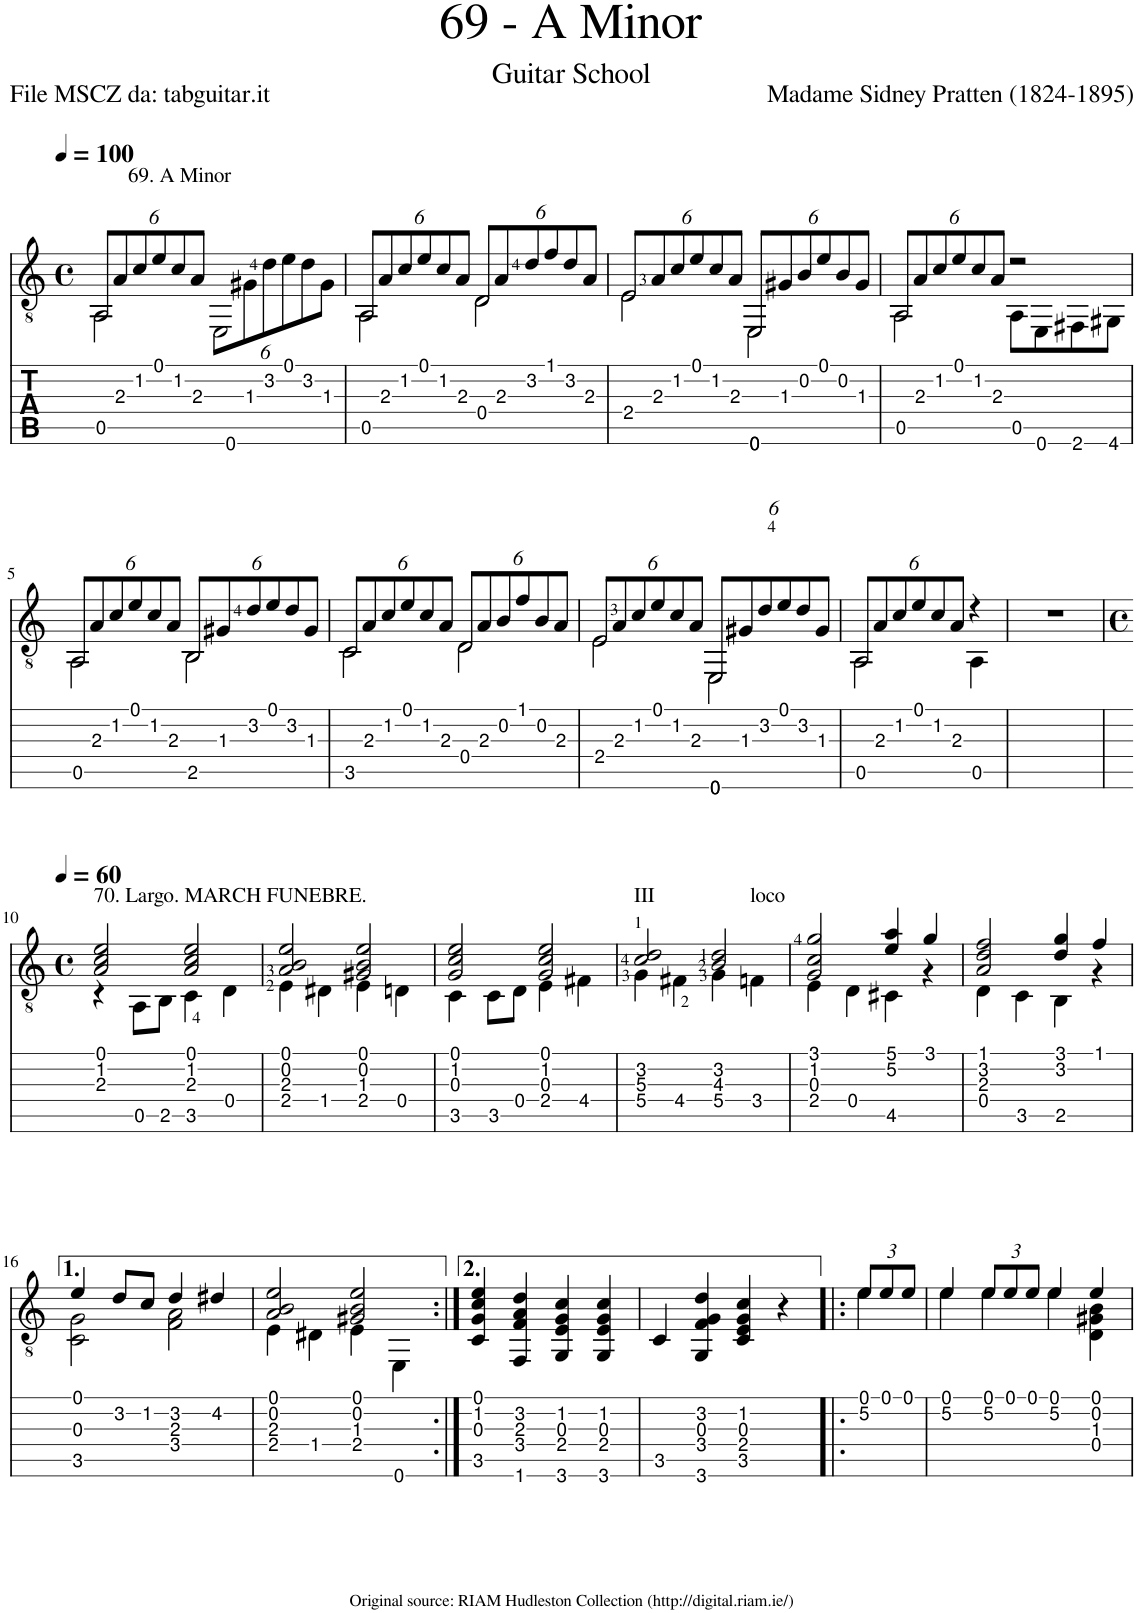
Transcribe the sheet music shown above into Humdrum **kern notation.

**kern	**kern
*part1	*part1
*staff2	*staff1
*I"Guitar	*
*I'Guit.	*
*stria6	*
*	*clefGv2
*k[]	*k[]
*M4/4	*M4/4
*met(c)	*met(c)
*MM100	*MM100
*Xbrackettup	*Xbrackettup
=1	=1
*^	*
!	!	!LO:N:head=open
*	*	*^
12AAL	2AA	12AA/L	2AA\
12A	.	12A/	.
!	!	!LO:TX:a:t=69. A Minor	!
12cJ	.	12c/	.
12eL	.	12e/	.
12c	.	12c/	.
12AJ	.	12A/J	.
!	!	!LO:N:head=open	!
12EEL	2ryy	12EE\L	2ryy
12G#	.	12G#X\	.
12dJ	.	12d\	.
12eL	.	12e\	.
12d	.	12d\	.
12G#J	.	12G#\J	.
=2	=2	=2	=2
!	!	!LO:N:head=open	!
12AAL	2AA	12AA/L	2AA\
12A	.	12A/	.
12cJ	.	12c/	.
12eL	.	12e/	.
12c	.	12c/	.
12AJ	.	12A/J	.
!	!	!LO:N:head=open	!
12DL	2D	12D/L	2D\
12A	.	12A/	.
12dJ	.	12d/	.
12fL	.	12f/	.
12d	.	12d/	.
12AJ	.	12A/J	.
=3	=3	=3	=3
!	!	!LO:N:head=open	!
12EL	2E	12E/L	2E\
12A	.	12A/	.
12cJ	.	12c/	.
12eL	.	12e/	.
12c	.	12c/	.
12AJ	.	12A/J	.
!	!	!LO:N:head=open	!
12EEL	2EE	12EE/L	2EE\
12G#	.	12G#X/	.
12BJ	.	12B/	.
12eL	.	12e/	.
12B	.	12B/	.
12G#J	.	12G#/J	.
=4	=4	=4	=4
!	!	!LO:N:head=open	!
12AAL	2AA	12AA/L	2AA\
12A	.	12A/	.
12cJ	.	12c/	.
12eL	.	12e/	.
12c	.	12c/	.
12AJ	.	12A/J	.
2r	8AAL	2r	8AA\L
.	8EEJ	.	8EE\
.	8FF#L	.	8FF#X\
.	8GG#J	.	8GG#X\J
!!LO:LB:g=z	!!
=5	=5	=5	=5
!	!	!LO:N:head=open	!
12AAL	2AA	12AA/L	2AA\
12A	.	12A/	.
12cJ	.	12c/	.
12eL	.	12e/	.
12c	.	12c/	.
12AJ	.	12A/J	.
!	!	!LO:N:head=open	!
12BBL	2BB	12BB/L	2BB\
12G#	.	12G#X/	.
12dJ	.	12d/	.
12eL	.	12e/	.
12d	.	12d/	.
12G#J	.	12G#/J	.
=6	=6	=6	=6
!	!	!LO:N:head=open	!
12CL	2C	12C/L	2C\
12A	.	12A/	.
12cJ	.	12c/	.
12eL	.	12e/	.
12c	.	12c/	.
12AJ	.	12A/J	.
!	!	!LO:N:head=open	!
12DL	2D	12D/L	2D\
12A	.	12A/	.
12BJ	.	12B/	.
12fL	.	12f/	.
12B	.	12B/	.
12AJ	.	12A/J	.
=7	=7	=7	=7
!	!	!LO:N:head=open	!
12EL	2E	12E/L	2E\
12A	.	12A/	.
12cJ	.	12c/	.
12eL	.	12e/	.
12c	.	12c/	.
12AJ	.	12A/J	.
!	!	!LO:N:head=open	!
12EEL	2EE	12EE/L	2EE\
12G#	.	12G#X/	.
12dJ	.	12d/	.
12eL	.	12e/	.
12d	.	12d/	.
12G#J	.	12G#/J	.
=8	=8	=8	=8
!	!	!LO:N:head=open	!
12AAL	2AA	12AA/L	2AA\
12A	.	12A/	.
12cJ	.	12c/	.
12eL	.	12e/	.
12c	.	12c/	.
12AJ	.	12A/J	.
4r	4AA	4r	4AA\
*v	*v	*	*
*	*v	*v
=9	=9
1r	1r
!!LO:LB:g=z
=10	=10
*M4/4	*M4/4
*met(c)	*met(c)
*	*MM60
*^	*^
!	!	!LO:TX:a:t=70. Largo. MARCH FUNEBRE.	!
2A 2c 2e	4r	2A/ 2c/ 2e/	4r
.	8AAL	.	8AA\L
.	8BBJ	.	8BB\J
2A 2c 2e	4C	2A/ 2c/ 2e/	4C\
.	4D	.	4D\
=11	=11	=11	=11
2A 2B 2e	4E	2A/ 2B/ 2e/	4E\
.	4D#	.	4D#X\
2G# 2B 2e	4E	2G#X/ 2B/ 2e/	4E\
.	4D	.	4Dn\
=12	=12	=12	=12
2G 2c 2e	4C	2G/ 2c/ 2e/	4C\
.	8CL	.	8C\L
.	8DJ	.	8D\J
2G 2c 2e	4E	2G/ 2c/ 2e/	4E\
.	4F#	.	4F#X\
=13	=13	=13	=13
!	!	!LO:TX:a:t=III	!
2c 2d	4G	2c/ 2d/	4G\
.	4F#	.	4F#X\
2B 2d	4G	2B/ 2d/	4G\
!	!	!	!LO:TX:a:t=loco
.	4F	.	4Fn\
=14	=14	=14	=14
2G 2c 2g	4E	2G/ 2c/ 2g/	4E\
.	4D	.	4D\
4e 4a	4C#	4e/ 4a/	4C#X\
4g	4r	4g/	4r
=15	=15	=15	=15
2A 2d 2f	4D	2A/ 2d/ 2f/	4D\
.	4C	.	4C\
4d 4g	4BB	4d/ 4g/	4BB\
4f	4r	4f/	4r
!!LO:LB:g=z	!!
=16	=16	=16	=16
4e	2C 2G	4e/	2C\ 2G\
8dL	.	8d/L	.
8cJ	.	8c/J	.
4d	2F 2A	4d/	2F\ 2A\
4d#	.	4d#X/	.
=17	=17	=17	=17
2A 2B 2e	4E	2A/ 2B/ 2e/	4E\
.	4D#	.	4D#X\
2G# 2B 2e	4E	2G#X/ 2B/ 2e/	4E\
.	4EE	.	4EE\
*v	*v	*	*
*	*v	*v
=18:|!	=18:|!
4C 4G 4c 4e	4C/ 4G/ 4c/ 4e/
4FF 4F 4A 4d	4FF/ 4F/ 4A/ 4d/
4GG 4E 4G 4c	4GG/ 4E/ 4G/ 4c/
4GG 4E 4G 4c	4GG/ 4E/ 4G/ 4c/
=19	=19
4C	4C/
4GG 4F 4G 4d	4GG/ 4F/ 4G/ 4d/
4C 4E 4G 4c	4C/ 4E/ 4G/ 4c/
4r	4r
=20!|:	=20!|:
*^	*^
12eL	4e	12e/L	4e\
12e	.	12e/	.
12eJ	.	12e/J	.
=21	=21	=21	=21
4e	4e	4e/	4e\
12eL	4e	12e/L	4e\
12e	.	12e/	.
12eJ	.	12e/J	.
4e	4e	4e/	4e\
4e	4D 4G# 4B	4e/	4D\ 4G#X\ 4B\
*v	*v	*	*
*	*v	*v
=	=
*-	*-
